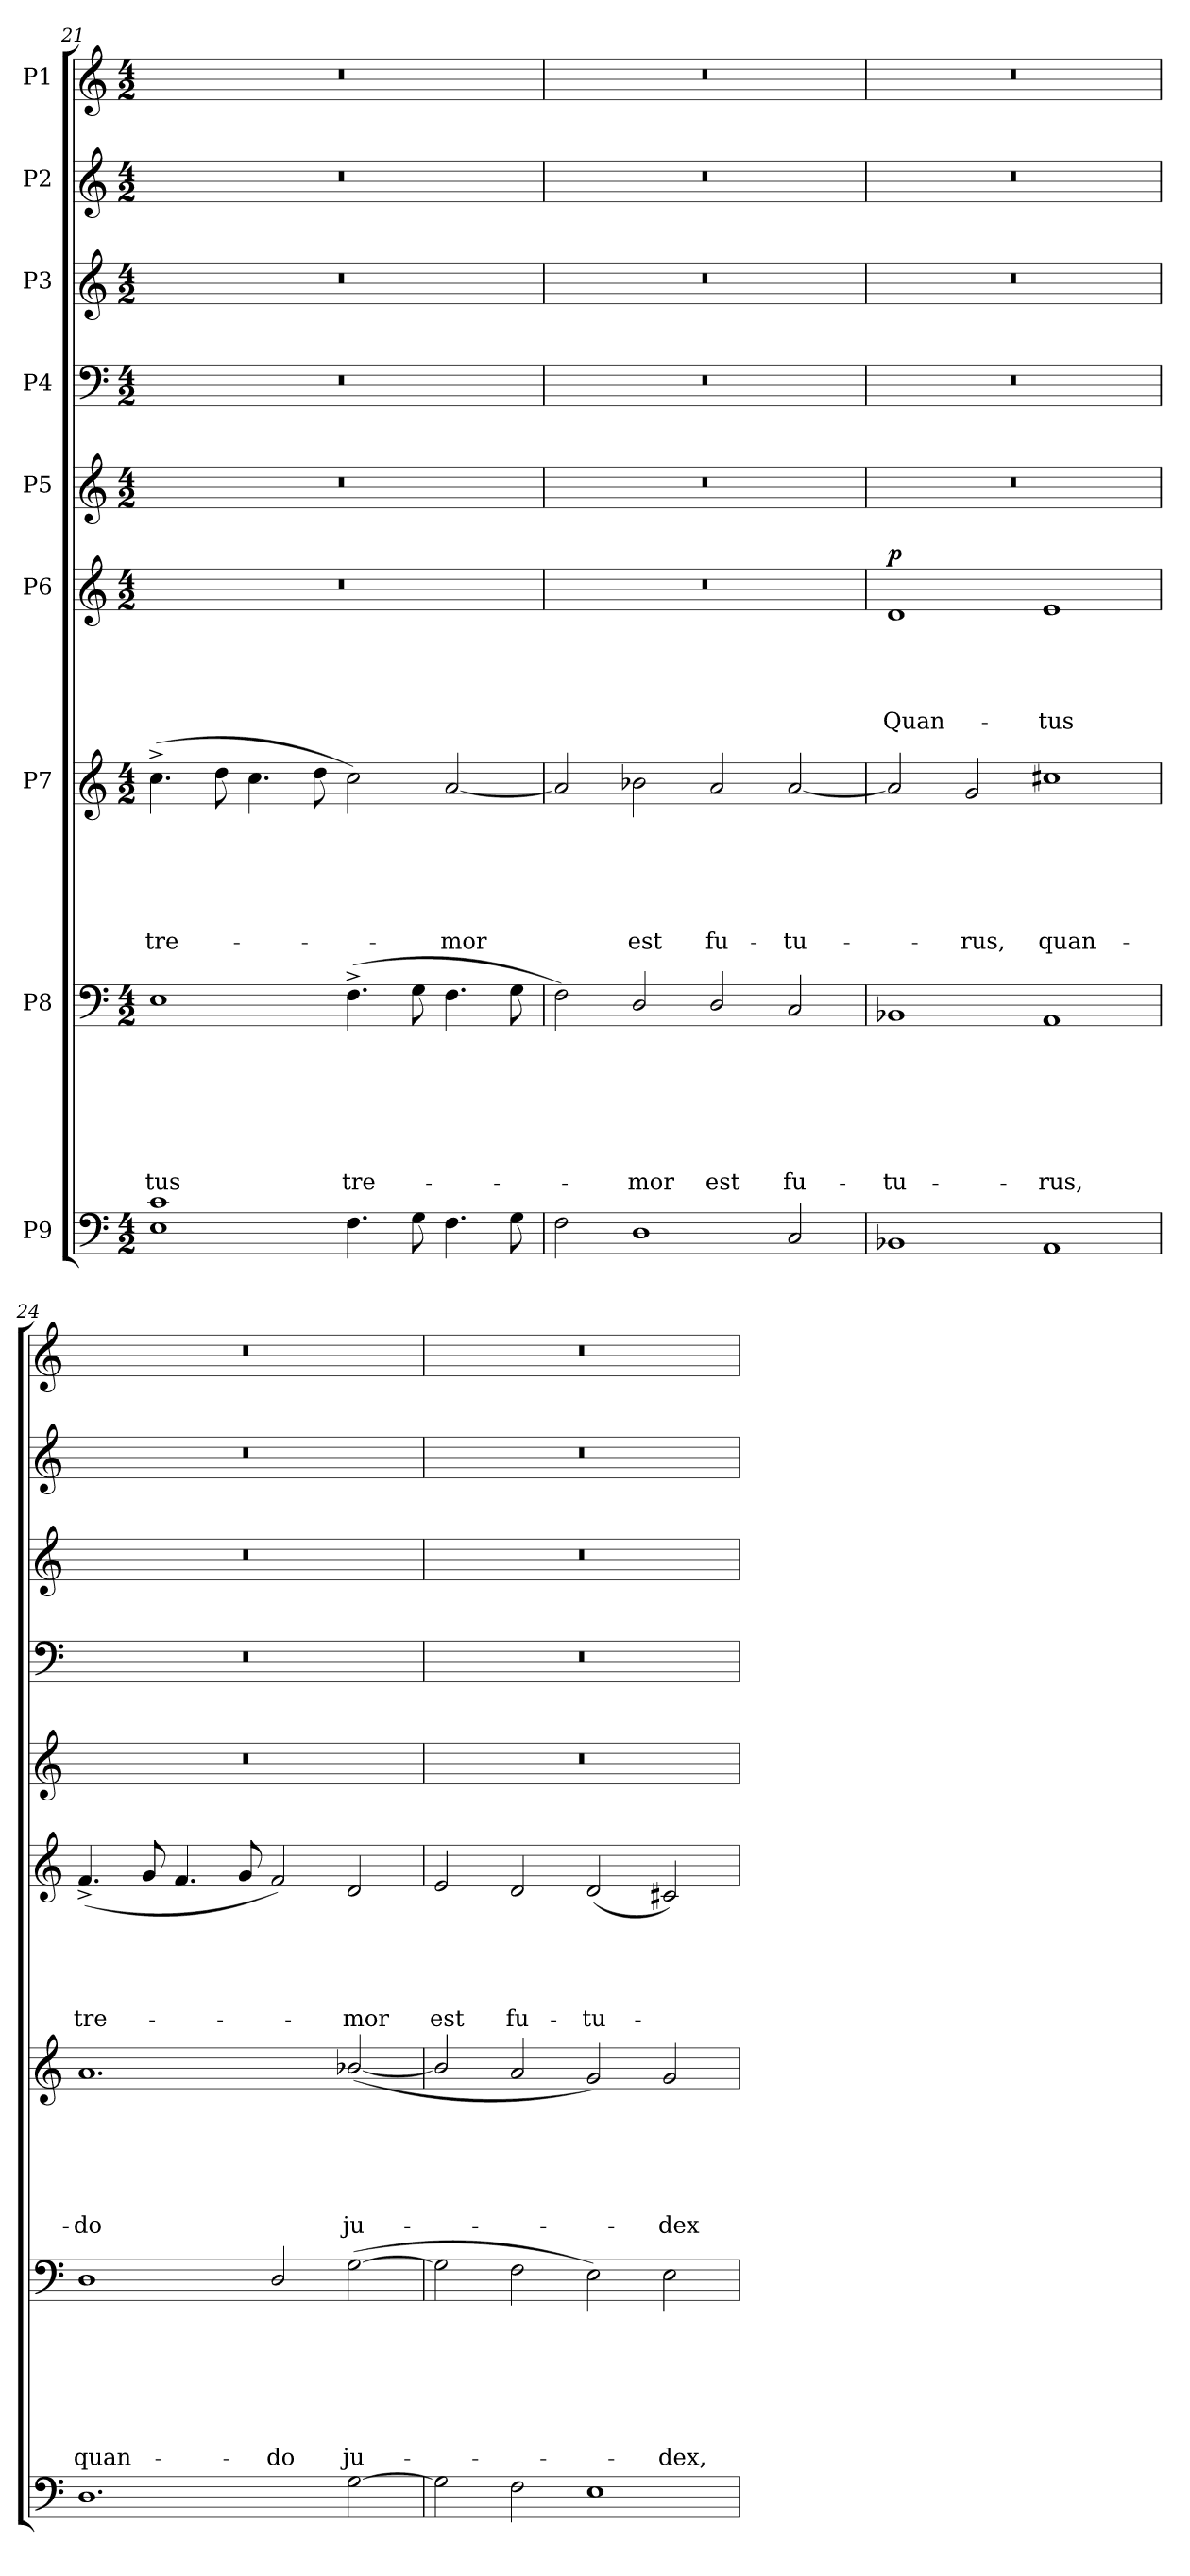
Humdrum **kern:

**kern	**kern	**text	**text	**text	**text	**text	**text	**text	**kern	**text	**text	**text	**text	**text	**text	**kern	**text	**text	**text	**text	**text	**dynam	**kern	**kern	**kern	**kern	**kern
*part9	*part8	*part8	*part8	*part8	*part8	*part8	*part8	*part8	*part7	*part7	*part7	*part7	*part7	*part7	*part7	*part6	*part6	*part6	*part6	*part6	*part6	*part6	*part5	*part4	*part3	*part2	*part1
*staff9	*staff8	*staff8	*staff8	*staff8	*staff8	*staff8	*staff8	*staff8	*staff7	*staff7	*staff7	*staff7	*staff7	*staff7	*staff7	*staff6	*staff6	*staff6	*staff6	*staff6	*staff6	*staff6	*staff5	*staff4	*staff3	*staff2	*staff1
*I"P9	*I"P8	*	*	*	*	*	*	*	*I"P7	*	*	*	*	*	*	*I"P6	*	*	*	*	*	*	*I"P5	*I"P4	*I"P3	*I"P2	*I"P1
!!LO:PB:g=z
*clefF4	*clefF4	*	*	*	*	*	*	*	*clefG2	*	*	*	*	*	*	*clefG2	*	*	*	*	*	*	*clefG2	*clefF4	*clefG2	*clefG2	*clefG2
*	*	*	*	*	*	*	*	*	*ITrd7c12	*	*	*	*	*	*	*	*	*	*	*	*	*	*	*	*ITrd7c12	*	*
*k[]	*k[]	*	*	*	*	*	*	*	*k[]	*	*	*	*	*	*	*k[]	*	*	*	*	*	*	*k[]	*k[]	*k[]	*k[]	*k[]
*C:	*C:	*	*	*	*	*	*	*	*C:	*	*	*	*	*	*	*C:	*	*	*	*	*	*	*C:	*C:	*C:	*C:	*C:
*M4/2	*M4/2	*	*	*	*	*	*	*	*M4/2	*	*	*	*	*	*	*M4/2	*	*	*	*	*	*	*M4/2	*M4/2	*M4/2	*M4/2	*M4/2
=21	=21	=21	=21	=21	=21	=21	=21	=21	=21	=21	=21	=21	=21	=21	=21	=21	=21	=21	=21	=21	=21	=21	=21	=21	=21	=21	=21
*^	*	*	*	*	*	*	*	*	*	*	*	*	*	*	*	*	*	*	*	*	*	*	*	*	*	*	*
!	!	!	!	!	!	!	!	!	!LO:LY:b	!	!	!	!	!	!	!LO:LY:b	!LO:N:vis=1	!	!	!	!	!	!	!LO:N:vis=1	!LO:N:vis=1	!LO:N:vis=1	!LO:N:vis=1	!LO:N:vis=1
1c	1E	1E	.	.	.	.	.	.	-tus	(>4.c^>\	.	.	.	.	.	tre-	0r	.	.	.	.	.	.	0r	0r	0r	0r	0r
.	.	.	.	.	.	.	.	.	.	8d\	.	.	.	.	.	.	.	.	.	.	.	.	.	.	.	.	.	.
.	.	.	.	.	.	.	.	.	.	4.c\	.	.	.	.	.	.	.	.	.	.	.	.	.	.	.	.	.	.
.	.	.	.	.	.	.	.	.	.	8d\	.	.	.	.	.	.	.	.	.	.	.	.	.	.	.	.	.	.
!	!	!	!	!	!	!	!	!	!LO:LY:b	!	!	!	!	!	!	!	!	!	!	!	!	!	!	!	!	!	!	!
4.F\	1ryy	(>4.F^>\	.	.	.	.	.	.	tre-	2c\)	.	.	.	.	.	.	.	.	.	.	.	.	.	.	.	.	.	.
8G\	.	8G\	.	.	.	.	.	.	.	.	.	.	.	.	.	.	.	.	.	.	.	.	.	.	.	.	.	.
!	!	!	!	!	!	!	!	!	!	!	!	!	!	!	!	!LO:LY:b	!	!	!	!	!	!	!	!	!	!	!	!
4.F\	.	4.F\	.	.	.	.	.	.	.	[<2A/	.	.	.	.	.	-mor	.	.	.	.	.	.	.	.	.	.	.	.
8G\	.	8G\	.	.	.	.	.	.	.	.	.	.	.	.	.	.	.	.	.	.	.	.	.	.	.	.	.	.
=22	=22	=22	=22	=22	=22	=22	=22	=22	=22	=22	=22	=22	=22	=22	=22	=22	=22	=22	=22	=22	=22	=22	=22	=22	=22	=22	=22	=22
!	!	!	!	!	!	!	!	!	!	!	!	!	!	!	!	!	!LO:N:vis=1	!	!	!	!	!	!	!LO:N:vis=1	!LO:N:vis=1	!LO:N:vis=1	!LO:N:vis=1	!LO:N:vis=1
2F\	0ryy	2F\)	.	.	.	.	.	.	.	2A/]	.	.	.	.	.	.	0r	.	.	.	.	.	.	0r	0r	0r	0r	0r
!	!	!	!	!	!	!	!	!	!LO:LY:b	!	!	!	!	!	!	!LO:LY:b	!	!	!	!	!	!	!	!	!	!	!	!
1D	.	2D/	.	.	.	.	.	.	-mor	2B-X\	.	.	.	.	.	est	.	.	.	.	.	.	.	.	.	.	.	.
!	!	!	!	!	!	!	!	!	!LO:LY:b	!	!	!	!	!	!	!LO:LY:b	!	!	!	!	!	!	!	!	!	!	!	!
.	.	2D/	.	.	.	.	.	.	est	2A/	.	.	.	.	.	fu-	.	.	.	.	.	.	.	.	.	.	.	.
!	!	!	!	!	!	!	!	!	!LO:LY:b	!	!	!	!	!	!	!LO:LY:b	!	!	!	!	!	!	!	!	!	!	!	!
2C/	.	2C/	.	.	.	.	.	.	fu-	[<2A/	.	.	.	.	.	-tu-	.	.	.	.	.	.	.	.	.	.	.	.
=23	=23	=23	=23	=23	=23	=23	=23	=23	=23	=23	=23	=23	=23	=23	=23	=23	=23	=23	=23	=23	=23	=23	=23	=23	=23	=23	=23	=23
!	!	!	!	!	!	!	!	!	!LO:LY:b	!	!	!	!	!	!	!	!	!	!	!	!	!LO:LY:b	!LO:DY:a	!LO:N:vis=1	!LO:N:vis=1	!LO:N:vis=1	!LO:N:vis=1	!LO:N:vis=1
1BB-X	0ryy	1BB-X	.	.	.	.	.	.	-tu-	2A/]	.	.	.	.	.	.	1d	.	.	.	.	Quan-	p	0r	0r	0r	0r	0r
!	!	!	!	!	!	!	!	!	!	!	!	!	!	!	!	!LO:LY:b	!	!	!	!	!	!	!	!	!	!	!	!
.	.	.	.	.	.	.	.	.	.	2G/	.	.	.	.	.	-rus,	.	.	.	.	.	.	.	.	.	.	.	.
!	!	!	!	!	!	!	!	!	!LO:LY:b	!	!	!	!	!	!	!LO:LY:b	!	!	!	!	!	!LO:LY:b	!	!	!	!	!	!
1AA	.	1AA	.	.	.	.	.	.	-rus,	1c#X	.	.	.	.	.	quan-	1e	.	.	.	.	-tus	.	.	.	.	.	.
=24	=24	=24	=24	=24	=24	=24	=24	=24	=24	=24	=24	=24	=24	=24	=24	=24	=24	=24	=24	=24	=24	=24	=24	=24	=24	=24	=24	=24
!	!	!	!	!	!	!	!	!	!LO:LY:b	!	!	!	!	!	!	!LO:LY:b	!	!	!	!	!	!LO:LY:b	!	!LO:N:vis=1	!LO:N:vis=1	!LO:N:vis=1	!LO:N:vis=1	!LO:N:vis=1
1.D	0ryy	1D	.	.	.	.	.	.	quan-	1.A	.	.	.	.	.	-do	(<4.f^</	.	.	.	.	tre-	.	0r	0r	0r	0r	0r
.	.	.	.	.	.	.	.	.	.	.	.	.	.	.	.	.	8g/	.	.	.	.	.	.	.	.	.	.	.
.	.	.	.	.	.	.	.	.	.	.	.	.	.	.	.	.	4.f/	.	.	.	.	.	.	.	.	.	.	.
.	.	.	.	.	.	.	.	.	.	.	.	.	.	.	.	.	8g/	.	.	.	.	.	.	.	.	.	.	.
!	!	!	!	!	!	!	!	!	!LO:LY:b	!	!	!	!	!	!	!	!	!	!	!	!	!	!	!	!	!	!	!
.	.	2D/	.	.	.	.	.	.	-do	.	.	.	.	.	.	.	2f/)	.	.	.	.	.	.	.	.	.	.	.
!	!	!	!	!	!	!	!	!	!LO:LY:b	!	!	!	!	!	!	!LO:LY:b	!	!	!	!	!	!LO:LY:b	!	!	!	!	!	!
[>2G\	.	(>[>2G\	.	.	.	.	.	.	ju-	(<[<2B-X/	.	.	.	.	.	ju-	2d/	.	.	.	.	-mor	.	.	.	.	.	.
=25	=25	=25	=25	=25	=25	=25	=25	=25	=25	=25	=25	=25	=25	=25	=25	=25	=25	=25	=25	=25	=25	=25	=25	=25	=25	=25	=25	=25
!	!	!	!	!	!	!	!	!	!	!	!	!	!	!	!	!	!	!	!	!	!	!LO:LY:b	!	!LO:N:vis=1	!LO:N:vis=1	!LO:N:vis=1	!LO:N:vis=1	!LO:N:vis=1
2G\]	0ryy	2G\]	.	.	.	.	.	.	.	2B-/]	.	.	.	.	.	.	2e/	.	.	.	.	est	.	0r	0r	0r	0r	0r
!	!	!	!	!	!	!	!	!	!	!	!	!	!	!	!	!	!	!	!	!	!	!LO:LY:b	!	!	!	!	!	!
2F\	.	2F\	.	.	.	.	.	.	.	2A/	.	.	.	.	.	.	2d/	.	.	.	.	fu-	.	.	.	.	.	.
!	!	!	!	!	!	!	!	!	!	!	!	!	!	!	!	!	!	!	!	!	!	!LO:LY:b	!	!	!	!	!	!
1E	.	2E\)	.	.	.	.	.	.	.	2G/)	.	.	.	.	.	.	(<2d/	.	.	.	.	-tu-	.	.	.	.	.	.
!	!	!	!	!	!	!	!	!	!LO:LY:b	!	!	!	!	!	!	!LO:LY:b	!	!	!	!	!	!	!	!	!	!	!	!
.	.	2E\	.	.	.	.	.	.	-dex,	2G/	.	.	.	.	.	-dex	2c#X/)	.	.	.	.	.	.	.	.	.	.	.
*v	*v	*	*	*	*	*	*	*	*	*	*	*	*	*	*	*	*	*	*	*	*	*	*	*	*	*	*	*
=	=	=	=	=	=	=	=	=	=	=	=	=	=	=	=	=	=	=	=	=	=	=	=	=	=	=	=
*-	*-	*-	*-	*-	*-	*-	*-	*-	*-	*-	*-	*-	*-	*-	*-	*-	*-	*-	*-	*-	*-	*-	*-	*-	*-	*-	*-
